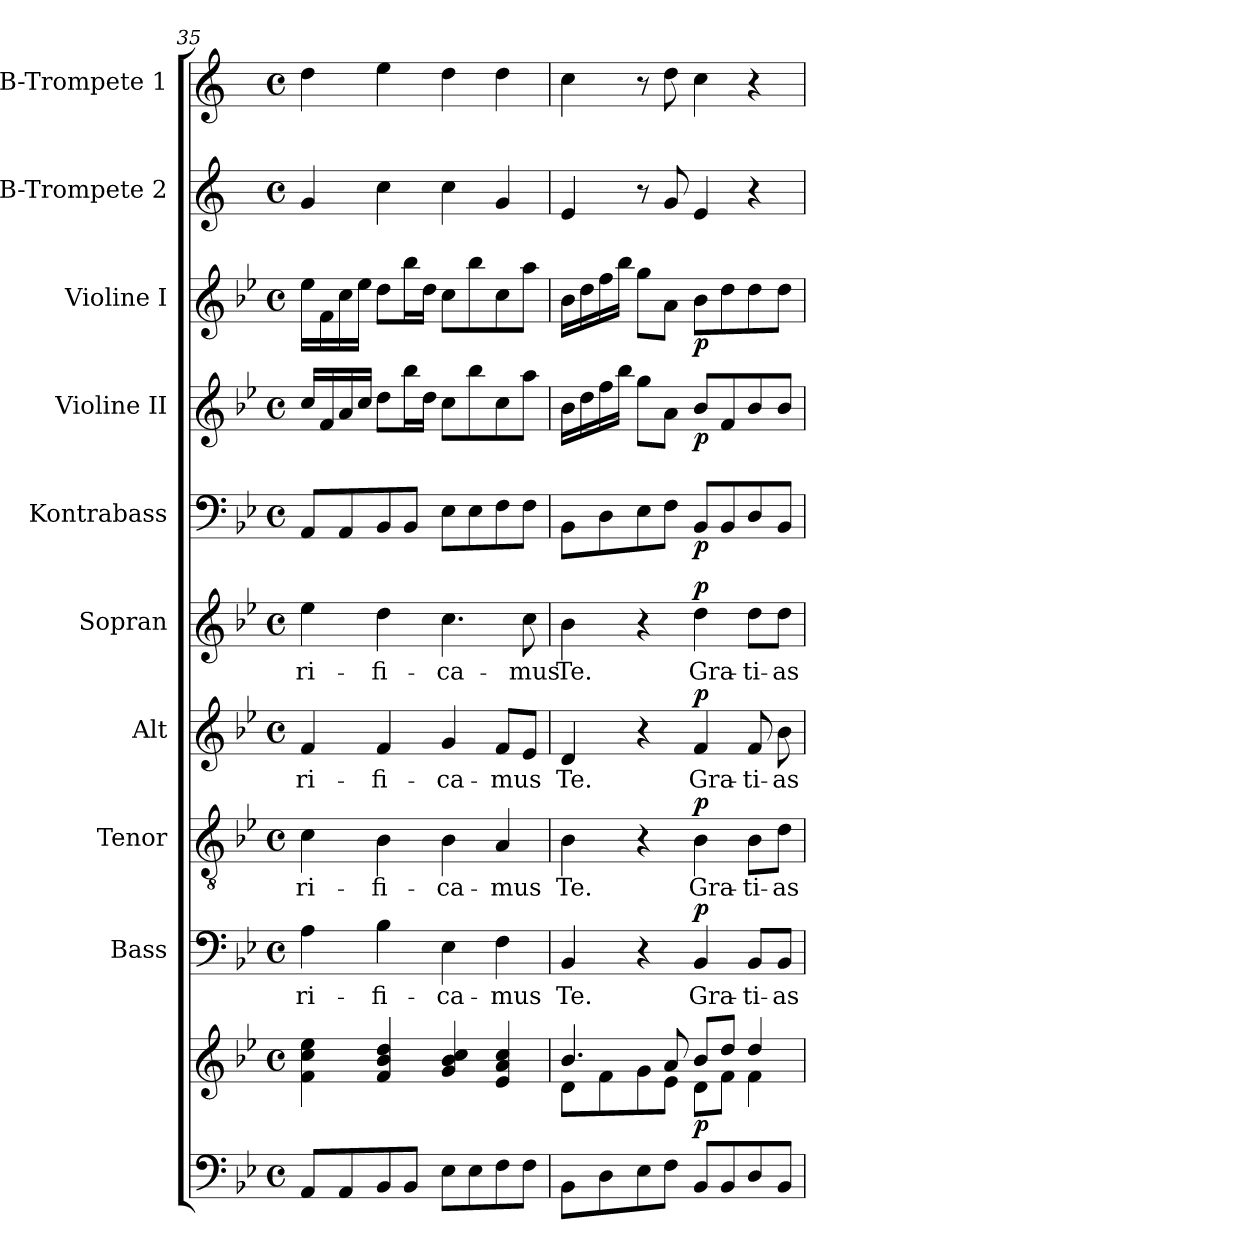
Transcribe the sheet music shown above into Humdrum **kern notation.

**kern	**kern	**dynam	**kern	**text	**dynam	**kern	**text	**dynam	**kern	**text	**dynam	**kern	**text	**dynam	**kern	**dynam	**kern	**dynam	**kern	**dynam	**kern	**kern
*part10	*part10	*part10	*part9	*part9	*part9	*part8	*part8	*part8	*part7	*part7	*part7	*part6	*part6	*part6	*part5	*part5	*part4	*part4	*part3	*part3	*part2	*part1
*staff11	*staff10	*staff10/11	*staff9	*staff9	*staff9	*staff8	*staff8	*staff8	*staff7	*staff7	*staff7	*staff6	*staff6	*staff6	*staff5	*staff5	*staff4	*staff4	*staff3	*staff3	*staff2	*staff1
*	*	*	*I"Bass	*	*	*I"Tenor	*	*	*I"Alt	*	*	*I"Sopran	*	*	*I"Kontrabass	*	*I"Violine II	*	*I"Violine I	*	*I"B-Trompete 2	*I"B-Trompete 1
*	*	*	*I'B.	*	*	*I'T.	*	*	*I'A.	*	*	*I'S.	*	*	*I'Kb.	*	*I'Vl. II	*	*I'Vl. I	*	*I'B Trp. 2	*I'B Trp. 1
!!LO:PB:g=z
*clefF4	*clefG2	*	*clefF4	*	*	*clefGv2	*	*	*clefG2	*	*	*clefG2	*	*	*clefF4	*	*clefG2	*	*clefG2	*	*clefG2	*clefG2
*	*	*	*	*	*	*	*	*	*	*	*	*	*	*	*ITrd7c12	*	*	*	*	*	*ITrd1c2	*ITrd1c2
*k[b-e-]	*k[b-e-]	*	*k[b-e-]	*	*	*k[b-e-]	*	*	*k[b-e-]	*	*	*k[b-e-]	*	*	*k[b-e-]	*	*k[b-e-]	*	*k[b-e-]	*	*k[b-e-]	*k[b-e-]
*B-:	*B-:	*	*B-:	*	*	*B-:	*	*	*B-:	*	*	*B-:	*	*	*B-:	*	*B-:	*	*B-:	*	*B-:	*B-:
*M4/4	*M4/4	*	*M4/4	*	*	*M4/4	*	*	*M4/4	*	*	*M4/4	*	*	*M4/4	*	*M4/4	*	*M4/4	*	*M4/4	*M4/4
*met(c)	*met(c)	*	*met(c)	*	*	*met(c)	*	*	*met(c)	*	*	*met(c)	*	*	*met(c)	*	*met(c)	*	*met(c)	*	*met(c)	*met(c)
=35	=35	=35	=35	=35	=35	=35	=35	=35	=35	=35	=35	=35	=35	=35	=35	=35	=35	=35	=35	=35	=35	=35
!	!	!	!	!LO:LY:b	!	!	!LO:LY:b	!	!	!LO:LY:b	!	!	!LO:LY:b	!	!	!	!	!	!	!	!	!
8AA/L	4f\ 4cc\ 4ee-\	.	4A\	-ri-	.	4c\	-ri-	.	4f/	-ri-	.	4ee-\	-ri-	.	8AAA/L	.	16cc/LL	.	16ee-\LL	.	4f/	4cc\
.	.	.	.	.	.	.	.	.	.	.	.	.	.	.	.	.	16f/	.	16f\	.	.	.
8AA/	.	.	.	.	.	.	.	.	.	.	.	.	.	.	8AAA/	.	16a/	.	16cc\	.	.	.
.	.	.	.	.	.	.	.	.	.	.	.	.	.	.	.	.	16cc/JJ	.	16ee-\JJ	.	.	.
!	!	!	!	!LO:LY:b	!	!	!LO:LY:b	!	!	!LO:LY:b	!	!	!LO:LY:b	!	!	!	!	!	!	!	!	!
8BB-/	4f/ 4b-/ 4dd/	.	4B-\	-fi-	.	4B-\	-fi-	.	4f/	-fi-	.	4dd\	-fi-	.	8BBB-/	.	8dd\L	.	8dd\L	.	4b-\	4dd\
8BB-/J	.	.	.	.	.	.	.	.	.	.	.	.	.	.	8BBB-/J	.	16bb-\L	.	16bb-\L	.	.	.
.	.	.	.	.	.	.	.	.	.	.	.	.	.	.	.	.	16dd\JJ	.	16dd\JJ	.	.	.
!	!	!	!	!LO:LY:b	!	!	!LO:LY:b	!	!	!LO:LY:b	!	!	!LO:LY:b	!	!	!	!	!	!	!	!	!
8E-\L	4g/ 4b-/ 4cc/	.	4E-\	-ca-	.	4B-\	-ca-	.	4g/	-ca-	.	4.cc\	-ca-	.	8EE-\L	.	8cc\L	.	8cc\L	.	4b-\	4cc\
8E-\	.	.	.	.	.	.	.	.	.	.	.	.	.	.	8EE-\	.	8bb-\	.	8bb-\	.	.	.
!	!	!	!	!LO:LY:b	!	!	!LO:LY:b	!	!	!LO:LY:b	!	!	!	!	!	!	!	!	!	!	!	!
8F\	4e-/ 4a/ 4cc/	.	4F\	-mus	.	4A/	-mus	.	8f/L	-mus	.	.	.	.	8FF\	.	8cc\	.	8cc\	.	4f/	4cc\
!	!	!	!	!	!	!	!	!	!	!	!	!	!LO:LY:b	!	!	!	!	!	!	!	!	!
8F\J	.	.	.	.	.	.	.	.	8e-/J	.	.	8cc\	-mus	.	8FF\J	.	8aa\J	.	8aa\J	.	.	.
=36	=36	=36	=36	=36	=36	=36	=36	=36	=36	=36	=36	=36	=36	=36	=36	=36	=36	=36	=36	=36	=36	=36
*	*^	*	*	*	*	*	*	*	*	*	*	*	*	*	*	*	*	*	*	*	*	*
!	!	!	!	!	!LO:LY:b	!	!	!LO:LY:b	!	!	!LO:LY:b	!	!	!LO:LY:b	!	!	!	!	!	!	!	!	!
8BB-\L	4.b-/	8d\L	.	4BB-/	Te.	.	4B-\	Te.	.	4d/	Te.	.	4b-\	Te.	.	8BBB-\L	.	16b-\LL	.	16b-\LL	.	4d/	4b-\
.	.	.	.	.	.	.	.	.	.	.	.	.	.	.	.	.	.	16dd\	.	16dd\	.	.	.
8D\	.	8f\	.	.	.	.	.	.	.	.	.	.	.	.	.	8DD\	.	16ff\	.	16ff\	.	.	.
.	.	.	.	.	.	.	.	.	.	.	.	.	.	.	.	.	.	16bb-\JJ	.	16bb-\JJ	.	.	.
8E-\	.	8g\	.	4r	.	.	4r	.	.	4r	.	.	4r	.	.	8EE-\	.	8gg\L	.	8gg\L	.	8r	8r
8F\J	8a/	8e-\J	.	.	.	.	.	.	.	.	.	.	.	.	.	8FF\J	.	8a\J	.	8a\J	.	8f/	8cc\
!	!	!	!LO:DY:b	!	!LO:LY:b	!LO:DY:a	!	!LO:LY:b	!LO:DY:a	!	!LO:LY:b	!LO:DY:a	!	!LO:LY:b	!LO:DY:a	!	!LO:DY:b	!	!LO:DY:b	!	!LO:DY:b	!	!
8BB-/L	8b-/L	8d\L	p	4BB-/	Gra-	p	4B-\	Gra-	p	4f/	Gra-	p	4dd\	Gra-	p	8BBB-/L	p	8b-/L	p	8b-\L	p	4d/	4b-\
8BB-/	8dd/J	8f\J	.	.	.	.	.	.	.	.	.	.	.	.	.	8BBB-/	.	8f/	.	8dd\	.	.	.
!	!	!	!	!	!LO:LY:b	!	!	!LO:LY:b	!	!	!LO:LY:b	!	!	!LO:LY:b	!	!	!	!	!	!	!	!	!
8D/	4dd/	4f\	.	8BB-/L	-ti-	.	8B-\L	-ti-	.	8f/	-ti-	.	8dd\L	-ti-	.	8DD/	.	8b-/	.	8dd\	.	4r	4r
!	!	!	!	!	!LO:LY:b	!	!	!LO:LY:b	!	!	!LO:LY:b	!	!	!LO:LY:b	!	!	!	!	!	!	!	!	!
8BB-/J	.	.	.	8BB-/J	-as	.	8d\J	-as	.	8b-\	-as	.	8dd\J	-as	.	8BBB-/J	.	8b-/J	.	8dd\J	.	.	.
*	*v	*v	*	*	*	*	*	*	*	*	*	*	*	*	*	*	*	*	*	*	*	*	*
=	=	=	=	=	=	=	=	=	=	=	=	=	=	=	=	=	=	=	=	=	=	=
*-	*-	*-	*-	*-	*-	*-	*-	*-	*-	*-	*-	*-	*-	*-	*-	*-	*-	*-	*-	*-	*-	*-
